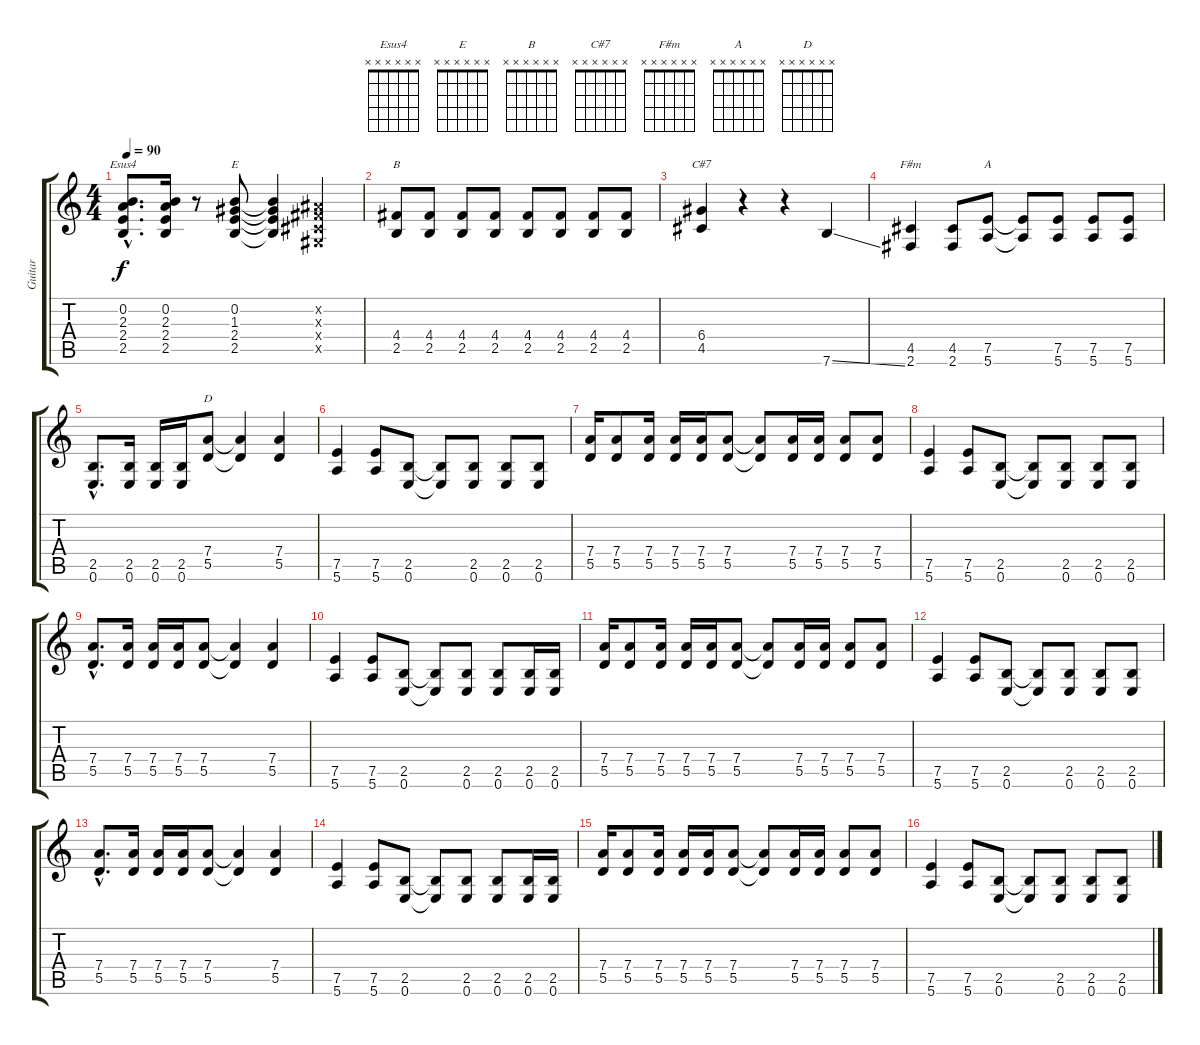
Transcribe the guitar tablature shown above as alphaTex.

\track ("Guitar" "Guitar") {instrument electricguitarjazz}
\staff {score tabs}
\tuning (E4 B3 G3 D3 A2 E2) {hide}
\chord ("Esus4" x x x x x x) {firstfret 0}
\chord ("E" x x x x x x) {firstfret 0}
\chord ("B" x x x x x x) {firstfret 0}
\chord ("C#7" x x x x x x) {firstfret 0}
\chord ("F#m" x x x x x x) {firstfret 0}
\chord ("A" x x x x x x) {firstfret 0}
\chord ("D" x x x x x x) {firstfret 0}
\ts (4 4)
\tempo 90
\clef g2
\ks c
(0.2{hac} 2.3{hac} 2.4{hac} 2.5{hac}).8{d ch "Esus4" dy f} (0.2 2.3 2.4 2.5).16 r.8 (0.2 1.3 2.4 2.5).8{ch "E"} (0.2{t} 1.3{t} 2.4{t} 2.5{t}).4 (-1.2{x} -1.3{x} -1.4{x} -1.5{x}).4 |
(4.4 2.5).8{ch "B"} (4.4 2.5).8 (4.4 2.5).8 (4.4 2.5).8 (4.4 2.5).8 (4.4 2.5).8 (4.4 2.5).8 (4.4 2.5).8 |
(6.4 4.5).4{ch "C#7"} r.4 r.4 7.6{ss}.4 |
(4.5 2.6).4{ch "F#m"} (4.5 2.6).8 (7.5 5.6).8{ch "A"} (7.5{t} 5.6{t}).8 (7.5 5.6).8 (7.5 5.6).8 (7.5 5.6).8 |
(2.5{hac} 0.6{hac}).8{d} (2.5 0.6).16 (2.5 0.6).16 (2.5 0.6).16 (7.4 5.5).8{ch "D"} (7.4{t} 5.5{t}).4 (7.4 5.5).4 |
(7.5 5.6).4 (7.5 5.6).8 (2.5 0.6).8 (2.5{t} 0.6{t}).8 (2.5 0.6).8 (2.5 0.6).8 (2.5 0.6).8 |
(7.4 5.5).16 (7.4 5.5).8 (7.4 5.5).16 (7.4 5.5).16 (7.4 5.5).16 (7.4 5.5).8 (7.4{t} 5.5{t}).8 (7.4 5.5).16 (7.4 5.5).16 (7.4 5.5).8 (7.4 5.5).8 |
(7.5 5.6).4 (7.5 5.6).8 (2.5 0.6).8 (2.5{t} 0.6{t}).8 (2.5 0.6).8 (2.5 0.6).8 (2.5 0.6).8 |
(7.4{hac} 5.5{hac}).8{d} (7.4 5.5).16 (7.4 5.5).16 (7.4 5.5).16 (7.4 5.5).8 (7.4{t} 5.5{t}).4 (7.4 5.5).4 |
(7.5 5.6).4 (7.5 5.6).8 (2.5 0.6).8 (2.5{t} 0.6{t}).8 (2.5 0.6).8 (2.5 0.6).8 (2.5 0.6).16 (2.5 0.6).16 |
(7.4 5.5).16 (7.4 5.5).8 (7.4 5.5).16 (7.4 5.5).16 (7.4 5.5).16 (7.4 5.5).8 (7.4{t} 5.5{t}).8 (7.4 5.5).16 (7.4 5.5).16 (7.4 5.5).8 (7.4 5.5).8 |
(7.5 5.6).4 (7.5 5.6).8 (2.5 0.6).8 (2.5{t} 0.6{t}).8 (2.5 0.6).8 (2.5 0.6).8 (2.5 0.6).8 |
(7.4{hac} 5.5{hac}).8{d} (7.4 5.5).16 (7.4 5.5).16 (7.4 5.5).16 (7.4 5.5).8 (7.4{t} 5.5{t}).4 (7.4 5.5).4 |
(7.5 5.6).4 (7.5 5.6).8 (2.5 0.6).8 (2.5{t} 0.6{t}).8 (2.5 0.6).8 (2.5 0.6).8 (2.5 0.6).16 (2.5 0.6).16 |
(7.4 5.5).16 (7.4 5.5).8 (7.4 5.5).16 (7.4 5.5).16 (7.4 5.5).16 (7.4 5.5).8 (7.4{t} 5.5{t}).8 (7.4 5.5).16 (7.4 5.5).16 (7.4 5.5).8 (7.4 5.5).8 |
(7.5 5.6).4 (7.5 5.6).8 (2.5 0.6).8 (2.5{t} 0.6{t}).8 (2.5 0.6).8 (2.5 0.6).8 (2.5 0.6).8
